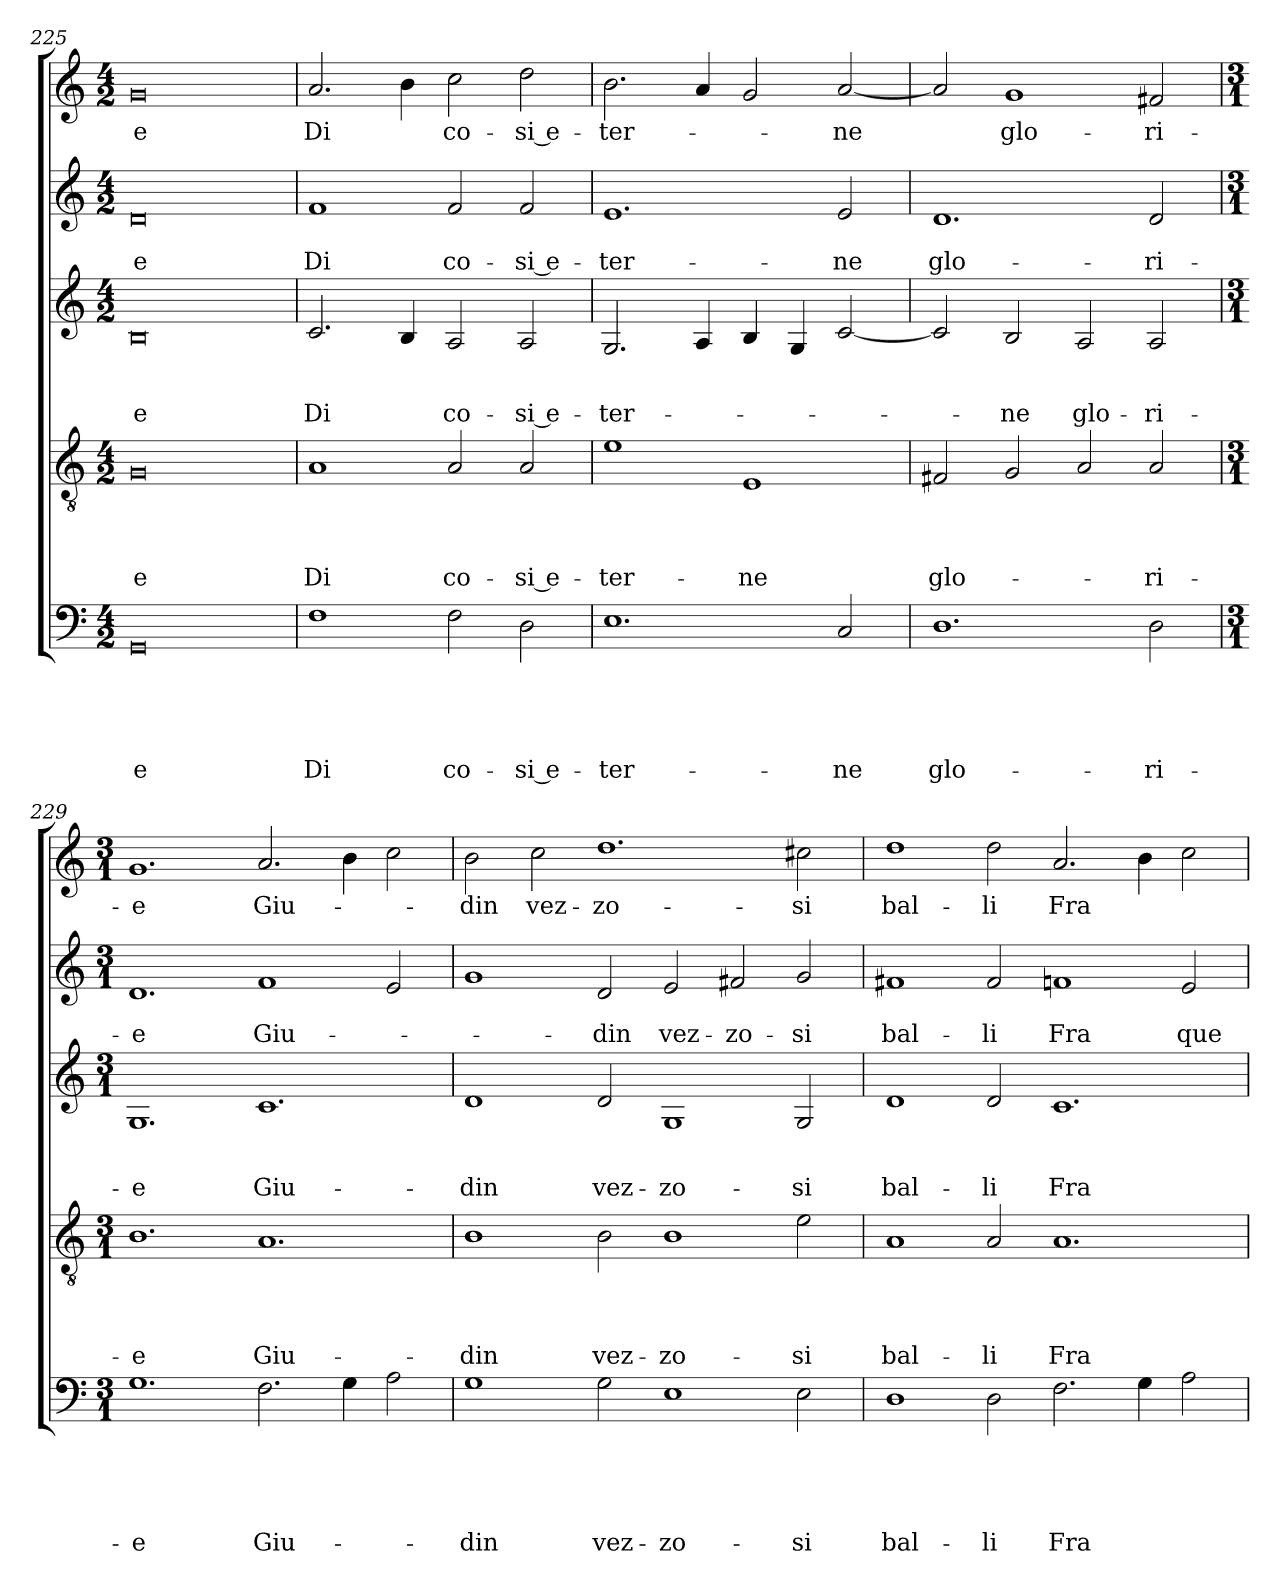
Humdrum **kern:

**kern	**text	**text	**text	**text	**text	**kern	**text	**text	**text	**text	**kern	**text	**text	**text	**kern	**text	**text	**kern	**text
*part5	*part5	*part5	*part5	*part5	*part5	*part4	*part4	*part4	*part4	*part4	*part3	*part3	*part3	*part3	*part2	*part2	*part2	*part1	*part1
*staff5	*staff5	*staff5	*staff5	*staff5	*staff5	*staff4	*staff4	*staff4	*staff4	*staff4	*staff3	*staff3	*staff3	*staff3	*staff2	*staff2	*staff2	*staff1	*staff1
*clefF4	*	*	*	*	*	*clefGv2	*	*	*	*	*clefG2	*	*	*	*clefG2	*	*	*clefG2	*
*k[]	*	*	*	*	*	*k[]	*	*	*	*	*k[]	*	*	*	*k[]	*	*	*k[]	*
*C:	*	*	*	*	*	*C:	*	*	*	*	*C:	*	*	*	*C:	*	*	*C:	*
*M4/2	*	*	*	*	*	*M4/2	*	*	*	*	*M4/2	*	*	*	*M4/2	*	*	*M4/2	*
=225	=225	=225	=225	=225	=225	=225	=225	=225	=225	=225	=225	=225	=225	=225	=225	=225	=225	=225	=225
!	!	!	!	!	!LO:LY:b	!	!	!	!	!LO:LY:b	!	!	!	!LO:LY:b	!	!	!LO:LY:b	!	!LO:LY:b
0GG	.	.	.	.	-e	0G	.	.	.	-e	0B	.	.	-e	0d	.	-e	0g	-e
=226	=226	=226	=226	=226	=226	=226	=226	=226	=226	=226	=226	=226	=226	=226	=226	=226	=226	=226	=226
!	!	!	!	!	!LO:LY:b	!	!	!	!	!LO:LY:b	!	!	!	!LO:LY:b	!	!	!LO:LY:b	!	!LO:LY:b
1F	.	.	.	.	Di	1A	.	.	.	Di	2.c/	.	.	Di	1f	.	Di	2.a/	Di
.	.	.	.	.	.	.	.	.	.	.	4B/	.	.	.	.	.	.	4b\	.
!	!	!	!	!	!LO:LY:b	!	!	!	!	!LO:LY:b	!	!	!	!LO:LY:b	!	!	!LO:LY:b	!	!LO:LY:b
2F\	.	.	.	.	co-	2A/	.	.	.	co-	2A/	.	.	co-	2f/	.	co-	2cc\	co-
!	!	!	!	!	!LO:LY:b	!	!	!	!	!LO:LY:b	!	!	!	!LO:LY:b	!	!	!LO:LY:b	!	!LO:LY:b
2D\	.	.	.	.	-si e-	2A/	.	.	.	-si e-	2A/	.	.	-si e-	2f/	.	-si e-	2dd\	-si e-
=227	=227	=227	=227	=227	=227	=227	=227	=227	=227	=227	=227	=227	=227	=227	=227	=227	=227	=227	=227
!	!	!	!	!	!LO:LY:b	!	!	!	!	!LO:LY:b	!	!	!	!LO:LY:b	!	!	!LO:LY:b	!	!LO:LY:b
1.E	.	.	.	.	-ter-	1e	.	.	.	-ter-	2.G/	.	.	-ter-	1.e	.	-ter-	2.b\	-ter-
.	.	.	.	.	.	.	.	.	.	.	4A/	.	.	.	.	.	.	4a/	.
!	!	!	!	!	!	!	!	!	!	!LO:LY:b	!	!	!	!	!	!	!	!	!
.	.	.	.	.	.	1E	.	.	.	-ne	4B/	.	.	.	.	.	.	2g/	.
.	.	.	.	.	.	.	.	.	.	.	4G/	.	.	.	.	.	.	.	.
!	!	!	!	!	!LO:LY:b	!	!	!	!	!	!	!	!	!	!	!	!LO:LY:b	!	!LO:LY:b
2C/	.	.	.	.	-ne	.	.	.	.	.	[2c/	.	.	.	2e/	.	-ne	[2a/	-ne
=228	=228	=228	=228	=228	=228	=228	=228	=228	=228	=228	=228	=228	=228	=228	=228	=228	=228	=228	=228
!	!	!	!	!	!LO:LY:b	!	!	!	!	!LO:LY:b	!	!	!	!	!	!	!LO:LY:b	!	!
1.D	.	.	.	.	glo-	2F#X/	.	.	.	glo-	2c/]	.	.	.	1.d	.	glo-	2a/]	.
!	!	!	!	!	!	!	!	!	!	!	!	!	!	!LO:LY:b	!	!	!	!	!LO:LY:b
.	.	.	.	.	.	2G/	.	.	.	.	2B/	.	.	-ne	.	.	.	1g	glo-
!	!	!	!	!	!	!	!	!	!	!	!	!	!	!LO:LY:b	!	!	!	!	!
.	.	.	.	.	.	2A/	.	.	.	.	2A/	.	.	glo-	.	.	.	.	.
!	!	!	!	!	!LO:LY:b	!	!	!	!	!LO:LY:b	!	!	!	!LO:LY:b	!	!	!LO:LY:b	!	!LO:LY:b
2D\	.	.	.	.	-ri-	2A/	.	.	.	-ri-	2A/	.	.	-ri-	2d/	.	-ri-	2f#X/	-ri-
!!LO:LB:g=z
=229	=229	=229	=229	=229	=229	=229	=229	=229	=229	=229	=229	=229	=229	=229	=229	=229	=229	=229	=229
*M3/1	*	*	*	*	*	*M3/1	*	*	*	*	*M3/1	*	*	*	*M3/1	*	*	*M3/1	*
!	!	!	!	!	!LO:LY:b	!	!	!	!	!LO:LY:b	!	!	!	!LO:LY:b	!	!	!LO:LY:b	!	!LO:LY:b
1.G	.	.	.	.	-e	1.B	.	.	.	-e	1.G	.	.	-e	1.d	.	-e	1.g	-e
!	!	!	!	!	!LO:LY:b	!	!	!	!	!LO:LY:b	!	!	!	!LO:LY:b	!	!	!LO:LY:b	!	!LO:LY:b
2.F\	.	.	.	.	Giu-	1.A	.	.	.	Giu-	1.c	.	.	Giu-	1f	.	Giu-	2.a/	Giu-
4G\	.	.	.	.	.	.	.	.	.	.	.	.	.	.	.	.	.	4b\	.
2A\	.	.	.	.	.	.	.	.	.	.	.	.	.	.	2e/	.	.	2cc\	.
=230	=230	=230	=230	=230	=230	=230	=230	=230	=230	=230	=230	=230	=230	=230	=230	=230	=230	=230	=230
!	!	!	!	!	!LO:LY:b	!	!	!	!	!LO:LY:b	!	!	!	!LO:LY:b	!	!	!	!	!LO:LY:b
1G	.	.	.	.	-din	1B	.	.	.	-din	1d	.	.	-din	1g	.	.	2b\	-din
!	!	!	!	!	!	!	!	!	!	!	!	!	!	!	!	!	!	!	!LO:LY:b
.	.	.	.	.	.	.	.	.	.	.	.	.	.	.	.	.	.	2cc\	vez-
!	!	!	!	!	!LO:LY:b	!	!	!	!	!LO:LY:b	!	!	!	!LO:LY:b	!	!	!LO:LY:b	!	!LO:LY:b
2G\	.	.	.	.	vez-	2B\	.	.	.	vez-	2d/	.	.	vez-	2d/	.	-din	1.dd	-zo-
!	!	!	!	!	!LO:LY:b	!	!	!	!	!LO:LY:b	!	!	!	!LO:LY:b	!	!	!LO:LY:b	!	!
1E	.	.	.	.	-zo-	1B	.	.	.	-zo-	1G	.	.	-zo-	2e/	.	vez-	.	.
!	!	!	!	!	!	!	!	!	!	!	!	!	!	!	!	!	!LO:LY:b	!	!
.	.	.	.	.	.	.	.	.	.	.	.	.	.	.	2f#X/	.	-zo-	.	.
!	!	!	!	!	!LO:LY:b	!	!	!	!	!LO:LY:b	!	!	!	!LO:LY:b	!	!	!LO:LY:b	!	!LO:LY:b
2E\	.	.	.	.	-si	2e\	.	.	.	-si	2G/	.	.	-si	2g/	.	-si	2cc#X\	-si
=231	=231	=231	=231	=231	=231	=231	=231	=231	=231	=231	=231	=231	=231	=231	=231	=231	=231	=231	=231
!	!	!	!	!	!LO:LY:b	!	!	!	!	!LO:LY:b	!	!	!	!LO:LY:b	!	!	!LO:LY:b	!	!LO:LY:b
1D	.	.	.	.	bal-	1A	.	.	.	bal-	1d	.	.	bal-	1f#X	.	bal-	1dd	bal-
!	!	!	!	!	!LO:LY:b	!	!	!	!	!LO:LY:b	!	!	!	!LO:LY:b	!	!	!LO:LY:b	!	!LO:LY:b
2D\	.	.	.	.	-li	2A/	.	.	.	-li	2d/	.	.	-li	2f#/	.	-li	2dd\	-li
!	!	!	!	!	!LO:LY:b	!	!	!	!	!LO:LY:b	!	!	!	!LO:LY:b	!	!	!LO:LY:b	!	!LO:LY:b
2.F\	.	.	.	.	Fra	1.A	.	.	.	Fra	1.c	.	.	Fra	1fn	.	Fra	2.a/	Fra
4G\	.	.	.	.	.	.	.	.	.	.	.	.	.	.	.	.	.	4b\	.
!	!	!	!	!	!	!	!	!	!	!	!	!	!	!	!	!	!LO:LY:b	!	!
2A\	.	.	.	.	.	.	.	.	.	.	.	.	.	.	2e/	.	que-	2cc\	.
=	=	=	=	=	=	=	=	=	=	=	=	=	=	=	=	=	=	=	=
*-	*-	*-	*-	*-	*-	*-	*-	*-	*-	*-	*-	*-	*-	*-	*-	*-	*-	*-	*-
